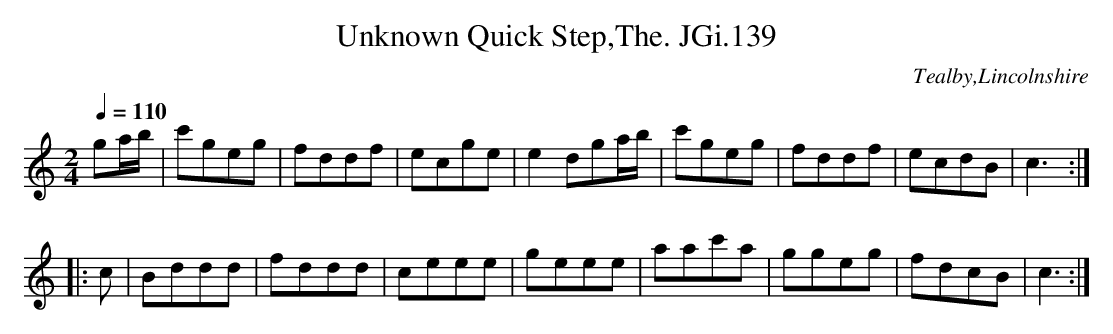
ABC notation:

X:1
T:Unknown Quick Step,The. JGi.139
L:1/8
M:2/4
O:Tealby,Lincolnshire
Q:1/4=110
K:C
ga/b/|c'geg|fddf|ecge|e2dga/b/|c'geg|fddf|ecdB|c3:|
|:c|Bddd|fddd|ceee|geee|aac'a|ggeg|fdcB|c3:|
